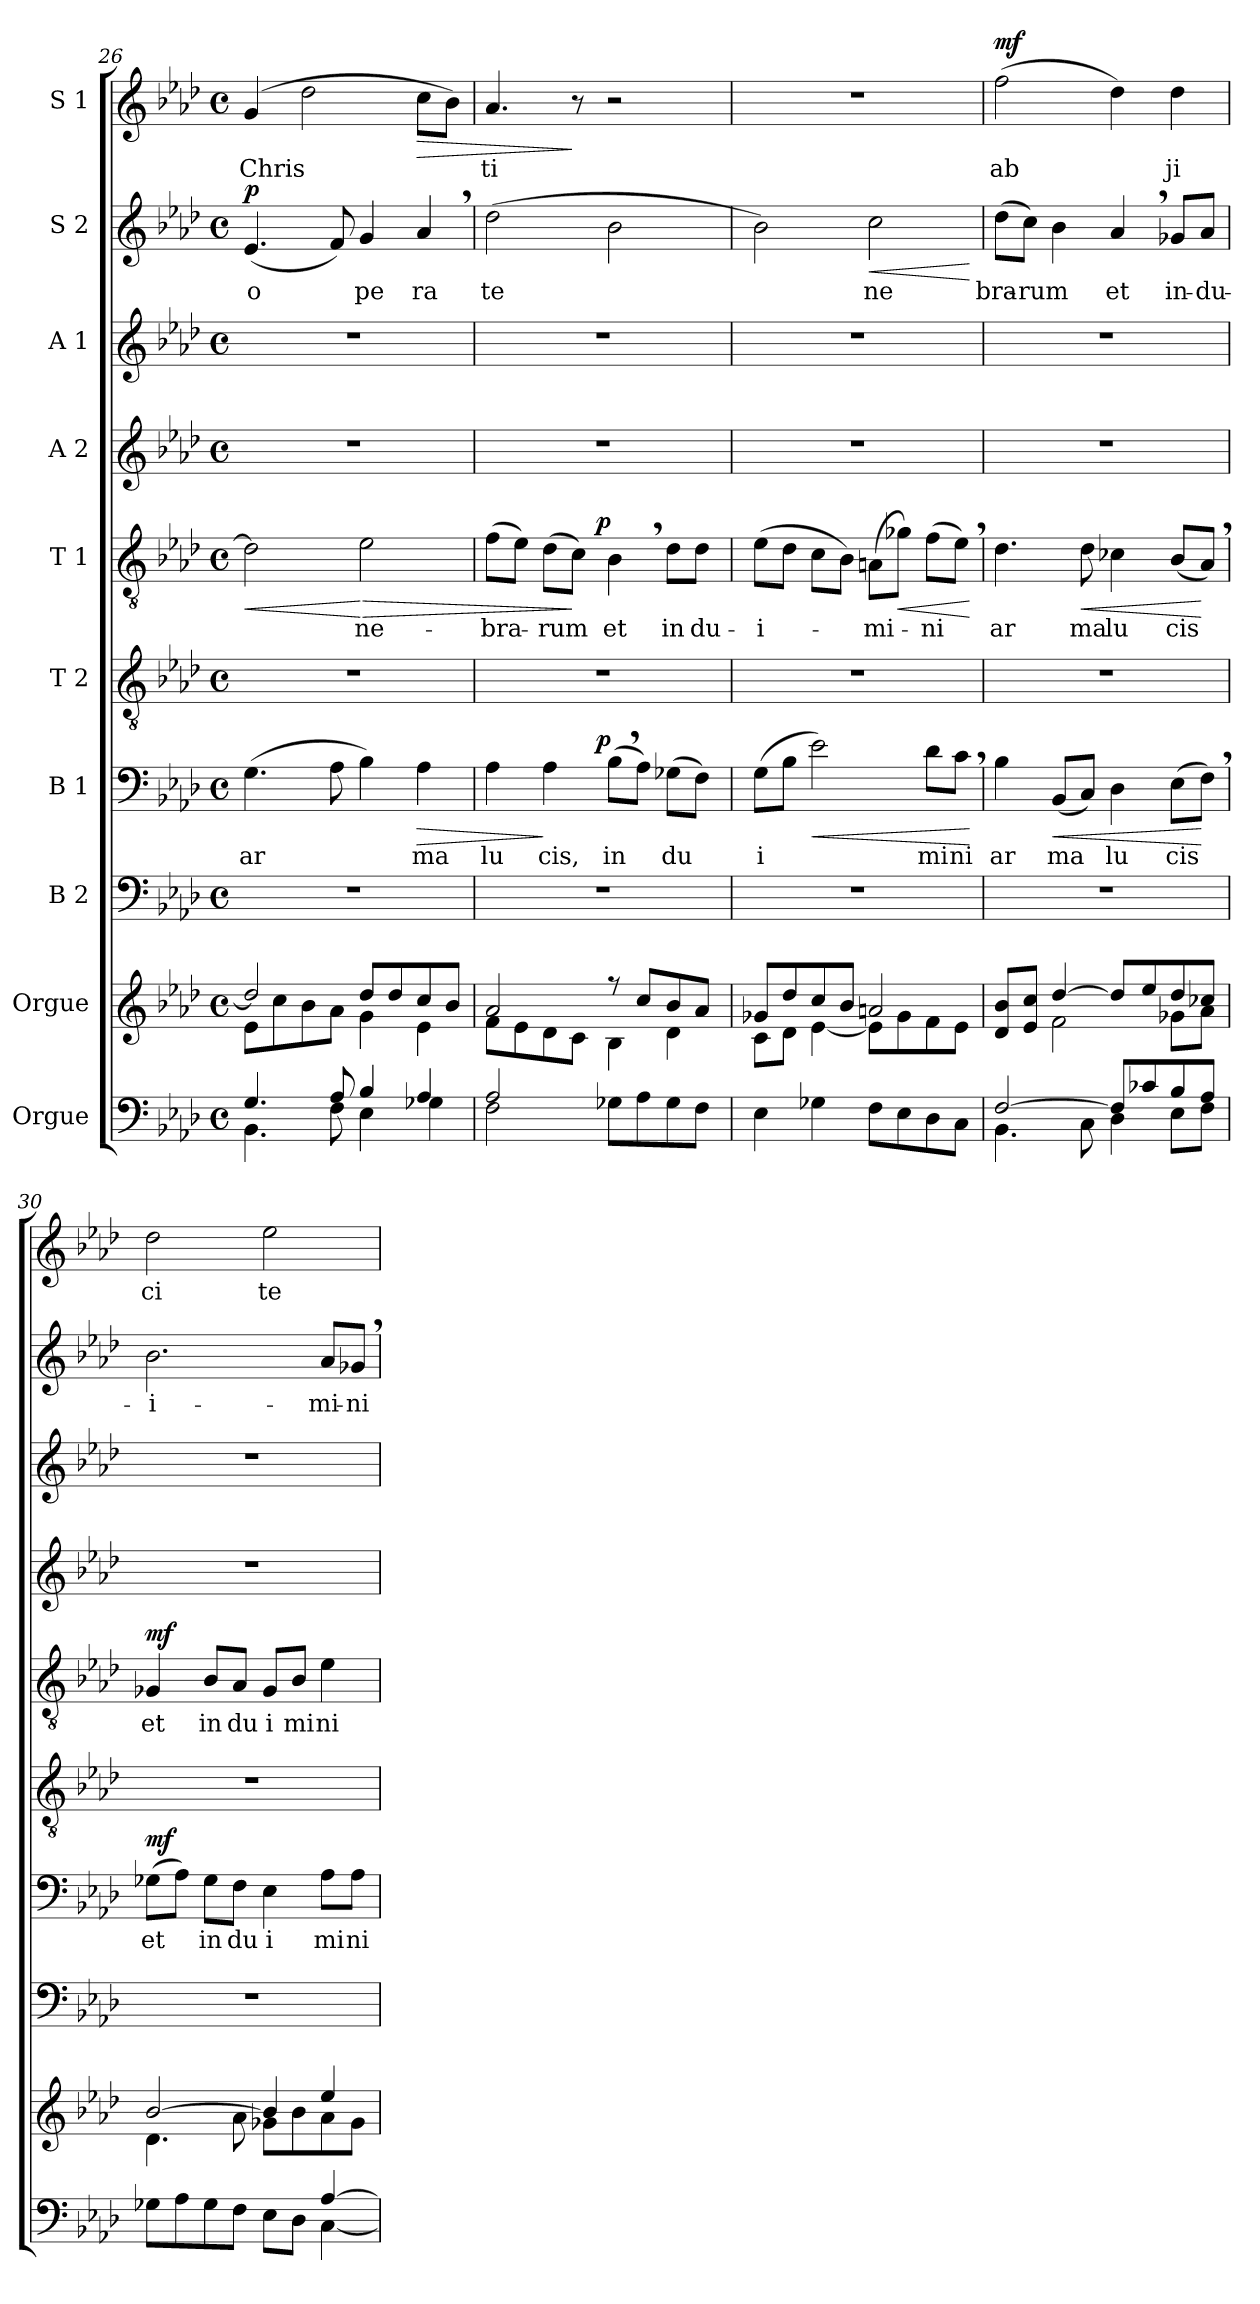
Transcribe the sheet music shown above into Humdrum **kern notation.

**kern	**kern	**kern	**kern	**text	**dynam	**kern	**kern	**text	**dynam	**kern	**kern	**kern	**text	**dynam	**kern	**text	**dynam
*part10	*part9	*part8	*part7	*part7	*part7	*part6	*part5	*part5	*part5	*part4	*part3	*part2	*part2	*part2	*part1	*part1	*part1
*staff10	*staff9	*staff8	*staff7	*staff7	*staff7	*staff6	*staff5	*staff5	*staff5	*staff4	*staff3	*staff2	*staff2	*staff2	*staff1	*staff1	*staff1
*I"Orgue	*I"Orgue	*I"B 2	*I"B 1	*	*	*I"T 2	*I"T 1	*	*	*I"A 2	*I"A 1	*I"S 2	*	*	*I"S 1	*	*
*clefF4	*clefG2	*clefF4	*clefF4	*	*	*clefGv2	*clefGv2	*	*	*clefG2	*clefG2	*clefG2	*	*	*clefG2	*	*
*k[b-e-a-d-]	*k[b-e-a-d-]	*k[b-e-a-d-]	*k[b-e-a-d-]	*	*	*k[b-e-a-d-]	*k[b-e-a-d-]	*	*	*k[b-e-a-d-]	*k[b-e-a-d-]	*k[b-e-a-d-]	*	*	*k[b-e-a-d-]	*	*
*A-:	*A-:	*A-:	*A-:	*	*	*A-:	*A-:	*	*	*A-:	*A-:	*A-:	*	*	*A-:	*	*
*M4/4	*M4/4	*M4/4	*M4/4	*	*	*M4/4	*M4/4	*	*	*M4/4	*M4/4	*M4/4	*	*	*M4/4	*	*
*met(c)	*met(c)	*met(c)	*met(c)	*	*	*met(c)	*met(c)	*	*	*met(c)	*met(c)	*met(c)	*	*	*met(c)	*	*
=26	=26	=26	=26	=26	=26	=26	=26	=26	=26	=26	=26	=26	=26	=26	=26	=26	=26
*^	*^	*	*	*	*	*	*	*	*	*	*	*	*	*	*	*	*
!	!	!	!	!	!	!LO:LY:b	!	!	!	!	!LO:HP:b	!	!	!	!LO:LY:b	!LO:DY:a	!	!LO:LY:b	!
4.G/	4.BB-\	2dd-/]	8e-\L	1r	(>4.G\	ar	.	1r	2d-\]	.	<	1r	1r	(<4.e-/	o	p	(4g/	Chris	.
.	.	.	8cc\	.	.	.	.	.	.	.	.	.	.	.	.	.	.	.	.
.	.	.	8b-\	.	.	.	.	.	.	.	.	.	.	.	.	.	2dd-\	.	.
8A-/	8F\	.	8a-\J	.	8A-\	.	.	.	.	.	.	.	.	8f/)	.	.	.	.	.
!	!	!	!	!	!	!	!	!	!	!LO:LY:b	!LO:HP:n=1:b	!	!	!	!LO:LY:b	!	!	!	!
4B-/	4E-\	8dd-/L	4g\	.	4B-\)	.	.	.	2e-\	-ne-	[ >	.	.	4g/	pe	.	.	.	.
.	.	8dd-/	.	.	.	.	.	.	.	.	.	.	.	.	.	.	.	.	.
!	!	!	!	!	!	!LO:LY:b	!LO:HP:b	!	!	!	!	!	!	!	!LO:LY:b	!	!	!	!LO:HP:b
4A-/	4G-X\	8cc/	4e-\	.	4A-\	ma	>	.	.	.	.	.	.	4a-,>/	ra	.	8cc\L	.	>
.	.	8b-/J	.	.	.	.	.	.	.	.	.	.	.	.	.	.	8b-\J)	.	.
=27	=27	=27	=27	=27	=27	=27	=27	=27	=27	=27	=27	=27	=27	=27	=27	=27	=27	=27	=27
!	!	!	!	!	!	!LO:LY:b	!	!	!	!LO:LY:b	!	!	!	!	!LO:LY:b	!	!	!LO:LY:b	!
*	*	*	*	*	*^	*	*	*	*^	*	*	*	*	*	*	*	*	*	*
2A-/	2F\	2a-/	8f\L	1r	4A-\	4...ryy	lu	.	1r	(>8f\L	4...ryy	-bra-	.	1r	1r	(>2dd-\	te	.	4.a-/	ti	.
.	.	.	8e-\	.	.	.	.	.	.	8e-\J)	.	.	.	.	.	.	.	.	.	.	.
!	!	!	!	!	!	!	!LO:LY:b	!	!	!	!	!LO:LY:b	!	!	!	!	!	!	!	!	!
.	.	.	8d-\	.	4A-\	.	cis,	]	.	(>8d-\L	.	-rum	.	.	.	.	.	.	.	.	.
.	.	.	8c\J	.	.	.	.	.	.	8c\J)	.	.	]	.	.	.	.	.	8r	.	]
!	!	!	!	!	!	!	!	!LO:DY:a	!	!	!	!	!LO:DY:a	!	!	!	!	!	!	!	!
.	.	.	.	.	.	2ryy	.	p	.	.	2ryy	.	p	.	.	.	.	.	.	.	.
!	!	!	!	!	!	!	!LO:LY:b	!	!	!	!	!LO:LY:b	!	!	!	!	!	!	!	!	!
2ryy	8G-X\L	8rff	4B-\	.	(>8B-,>\L	.	in	.	.	4B-,>\	.	et	.	.	.	2b-\	.	.	2r	.	.
.	8A-\	8cc/L	.	.	8A-\J)	.	.	.	.	.	.	.	.	.	.	.	.	.	.	.	.
!	!	!	!	!	!	!	!LO:LY:b	!	!	!	!	!LO:LY:b	!	!	!	!	!	!	!	!	!
.	8G-\	8b-/	4d-\	.	(>8G-X\L	.	du	.	.	8d-\L	.	in	.	.	.	.	.	.	.	.	.
!	!	!	!	!	!	!	!	!	!	!	!	!LO:LY:b	!	!	!	!	!	!	!	!	!
.	8F\J	8a-/J	.	.	8F\J)	.	.	.	.	8d-\J	.	du-	.	.	.	.	.	.	.	.	.
.	.	.	.	.	.	32ryy	.	.	.	.	32ryy	.	.	.	.	.	.	.	.	.	.
=28	=28	=28	=28	=28	=28	=28	=28	=28	=28	=28	=28	=28	=28	=28	=28	=28	=28	=28	=28	=28	=28
!	!	!	!	!	!	!	!LO:LY:b:rj	!	!	!	!	!LO:LY:b:rj	!	!	!	!	!	!	!	!	!
*v	*v	*	*	*	*v	*v	*	*	*	*v	*v	*	*	*	*	*	*	*	*	*	*
4E-\	8g-X/L	8c\L	1r	(>8G\L	i	.	1r	(>8e-\L	-i-	.	1r	1r	2b-\)	.	.	1r	.	.
.	8dd-/	8d-\J	.	8B-\J	.	.	.	8d-\J	.	.	.	.	.	.	.	.	.	.
!	!	!	!	!	!	!LO:HP:b	!	!	!	!	!	!	!	!	!	!	!	!
4G-X\	8cc/	[<4e-\	.	2e-\)	.	<	.	8c\L	.	.	.	.	.	.	.	.	.	.
.	8b-/J	.	.	.	.	.	.	8B-\J)	.	.	.	.	.	.	.	.	.	.
!	!	!	!	!	!	!	!	!	!LO:LY:b	!	!	!	!	!LO:LY:b	!LO:HP:b	!	!	!
8F\L	2an/	8e-\L]	.	.	.	.	.	(>8An\L	-mi-	.	.	.	2cc\	ne	<	.	.	.
!	!	!	!	!	!	!	!	!	!	!LO:HP:b	!	!	!	!	!	!	!	!
8E-\	.	8g-\	.	.	.	.	.	8g-X\J)	.	<	.	.	.	.	.	.	.	.
!	!	!	!	!	!LO:LY:b	!	!	!	!LO:LY:b	!	!	!	!	!	!	!	!	!
8D-\	.	8f\	.	8d-\L	mi	.	.	(>8f\L	-ni	.	.	.	.	.	.	.	.	.
!	!	!	!	!	!LO:LY:b	!	!	!	!	!	!	!	!	!	!	!	!	!
8C\J	.	8e-\J	.	8c,>\J	ni	.	.	8e-,>\J)	.	.	.	.	.	.	.	.	.	.
*	*v	*v	*	*	*	*	*	*	*	*	*	*	*	*	*	*	*	*
.	.	.	.	.	[	.	.	.	[	.	.	.	.	[	.	.	.
!!LO:PB:g=z
=29	=29	=29	=29	=29	=29	=29	=29	=29	=29	=29	=29	=29	=29	=29	=29	=29	=29
*^	*^	*	*	*	*	*	*	*	*	*	*	*	*	*	*	*	*
!	!	!	!	!	!	!LO:LY:b	!	!	!	!LO:LY:b	!	!	!	!	!LO:LY:b	!	!	!LO:LY:b	!LO:DY:a
[>2F/	4.BB-\	8d-/ 8b-/L	4ryy	1r	4B-\	ar	.	1r	4.d-\	ar	.	1r	1r	(>8dd-\L	bra-	.	(>2ff\	ab	mf
!	!	!	!	!	!	!	!	!	!	!	!	!	!	!	!LO:LY:b	!	!	!	!
.	.	8e-/ 8cc/J	.	.	.	.	.	.	.	.	.	.	.	8cc\J)	-rum	.	.	.	.
!	!	!	!	!	!	!LO:LY:b	!LO:HP:b	!	!	!	!	!	!	!	!	!	!	!	!
.	.	[>4dd-/	2f\	.	(<8BB-/L	ma	<	.	.	.	.	.	.	4b-\	.	.	.	.	.
!	!	!	!	!	!	!	!	!	!	!LO:LY:b	!LO:HP:b	!	!	!	!	!	!	!	!
.	8C\	.	.	.	8C/J)	.	.	.	8d-\	ma	<	.	.	.	.	.	.	.	.
!	!	!	!	!	!	!LO:LY:b	!	!	!	!LO:LY:b	!	!	!	!	!LO:LY:b	!	!	!	!
8F/L]	4D-\	8dd-/L]	.	.	4D-\	lu	.	.	4c-X\	lu	.	.	.	4a-,>/	et	.	4dd-\)	.	.
8c-X/	.	8ee-/	.	.	.	.	.	.	.	.	.	.	.	.	.	.	.	.	.
!	!	!	!	!	!	!LO:LY:b	!	!	!	!LO:LY:b	!	!	!	!	!LO:LY:b	!	!	!LO:LY:b	!
8B-/	8E-\L	8dd-/	8g-X\L	.	(>8E-\L	cis	.	.	(>8B-/L	cis	.	.	.	8g-X/L	in-	.	4dd-\	ji	.
!	!	!	!	!	!	!	!	!	!	!	!	!	!	!	!LO:LY:b	!	!	!	!
8A-/J	8F\J	8cc-X/J	8a-\J	.	8F,>\J)	.	[	.	8A-,>/J)	.	[	.	.	8a-/J	-du-	.	.	.	.
=30	=30	=30	=30	=30	=30	=30	=30	=30	=30	=30	=30	=30	=30	=30	=30	=30	=30	=30	=30
!	!	!	!	!	!	!LO:LY:b	!LO:DY:a	!	!	!LO:LY:b	!LO:DY:a	!	!	!	!LO:LY:b	!	!	!LO:LY:b	!
2.ryy	8G-X\L	[>2b-/	4.d-\	1r	(>8G-X\L	et	mf	1r	4G-X/	et	mf	1r	1r	2.b-\	-i-	.	2dd-\	ci	.
.	8A-\	.	.	.	8A-\J)	.	.	.	.	.	.	.	.	.	.	.	.	.	.
!	!	!	!	!	!	!LO:LY:b	!	!	!	!LO:LY:b	!	!	!	!	!	!	!	!	!
.	8G-\	.	.	.	8G-\L	in	.	.	8B-/L	in	.	.	.	.	.	.	.	.	.
!	!	!	!	!	!	!LO:LY:b	!	!	!	!LO:LY:b	!	!	!	!	!	!	!	!	!
.	8F\J	.	8a-\	.	8F\J	du	.	.	8A-/J	du	.	.	.	.	.	.	.	.	.
!	!	!	!	!	!	!LO:LY:b	!	!	!	!LO:LY:b	!	!	!	!	!	!	!	!LO:LY:b	!
.	8E-\L	4b-/]	8g-X\L	.	4E-\	i	.	.	8G-/L	i	.	.	.	.	.	.	2ee-\	te	.
!	!	!	!	!	!	!	!	!	!	!LO:LY:b	!	!	!	!	!	!	!	!	!
.	8D-\J	.	8b-\	.	.	.	.	.	8B-/J	mi	.	.	.	.	.	.	.	.	.
!	!	!	!	!	!	!LO:LY:b	!	!	!	!LO:LY:b	!	!	!	!	!LO:LY:b	!	!	!	!
[>4A-/	[<4C\	4ee-/	8a-\	.	8A-\L	mi	.	.	4e-\	ni	.	.	.	8a-/L	-mi-	.	.	.	.
!	!	!	!	!	!	!LO:LY:b	!	!	!	!	!	!	!	!	!LO:LY:b	!	!	!	!
.	.	.	8g-\J	.	8A-\J	ni	.	.	.	.	.	.	.	8g-X,>/J	-ni	.	.	.	.
*v	*v	*	*	*	*	*	*	*	*	*	*	*	*	*	*	*	*	*	*
*	*v	*v	*	*	*	*	*	*	*	*	*	*	*	*	*	*	*	*
=	=	=	=	=	=	=	=	=	=	=	=	=	=	=	=	=	=
*-	*-	*-	*-	*-	*-	*-	*-	*-	*-	*-	*-	*-	*-	*-	*-	*-	*-
